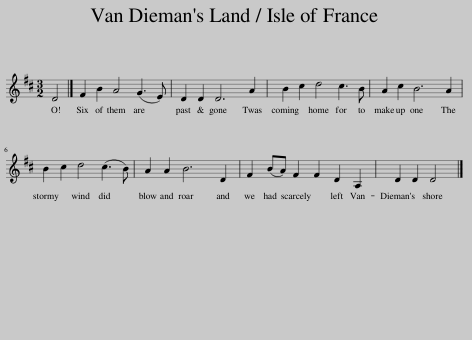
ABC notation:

X:1
L:1/8
M:3/2
I:linebreak $
K:D
V:1 treble
V:1
 D4 |] F2 B2 A4 (G3 E) | D2 D2 D6 A2 | B2 c2 d4 c3 B | A2 c2 B6 A2 |$ %5
 B2 c2 d4 (c3 B) | A2 A2 B6 D2 | F2 (BA) F2 F2 D2 A,2 | D2 D2 D4 |] %9
